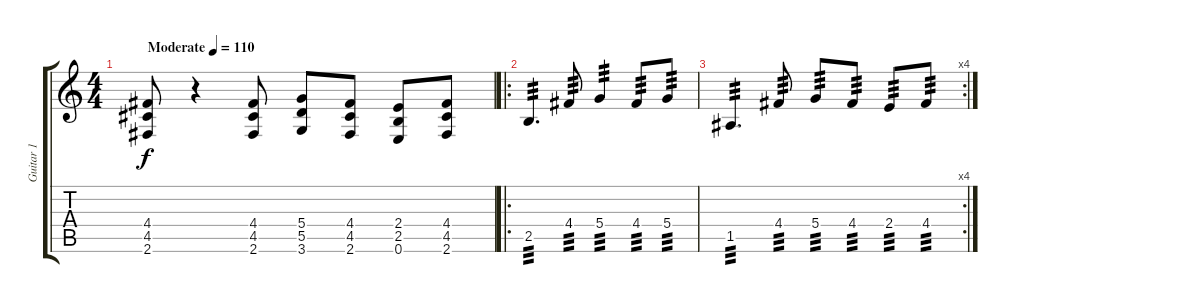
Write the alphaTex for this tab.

\track ("Guitar 1" "Guitar 1") {instrument distortionguitar}
\staff {score tabs}
\tuning (E4 B3 G3 D3 A2 E2) {hide}
\ts (4 4)
\tempo (110 "Moderate")
\clef g2
\ks c
(4.4 4.5 2.6).8{dy f instrument distortionguitar} r.4 (4.4 4.5 2.6).8 (5.4 5.5 3.6).8 (4.4 4.5 2.6).8 (2.4 2.5 0.6).8 (4.4 4.5 2.6).8 |
\ro
2.5.4{d tp 3} 4.4.8{tp 3} 5.4.4{tp 3} 4.4.8{tp 3} 5.4.8{tp 3} |
\rc 4
1.5.4{d tp 3} 4.4.8{tp 3} 5.4.8{tp 3} 4.4.8{tp 3} 2.4.8{tp 3} 4.4.8{tp 3}
